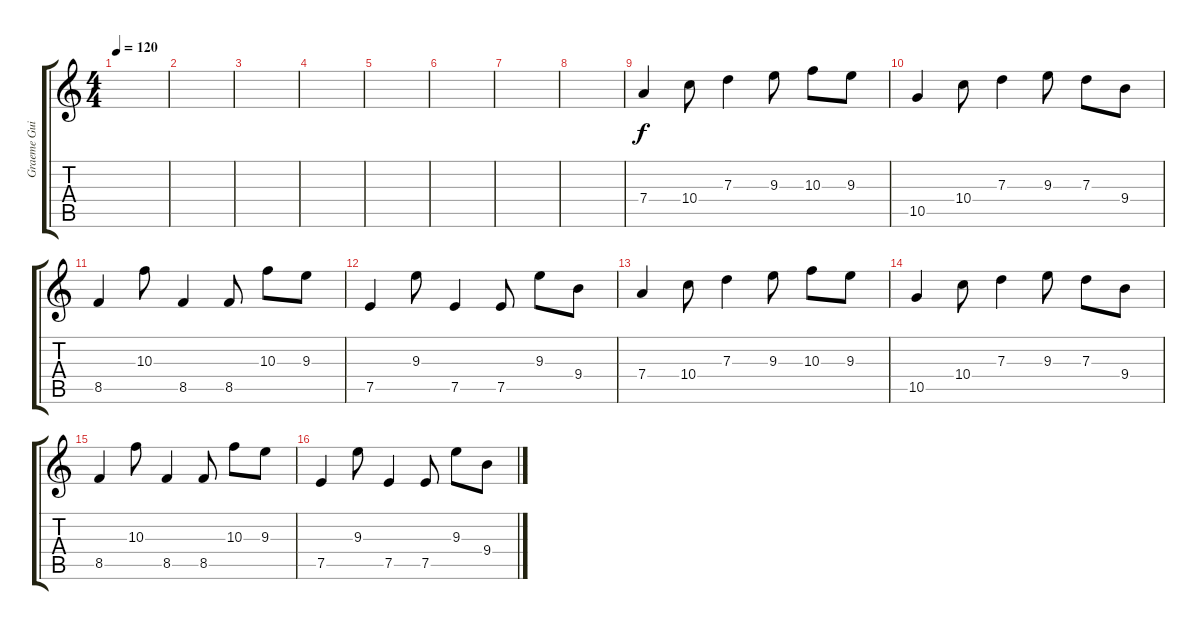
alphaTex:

\track ("Graeme Guitar" "Graeme Gui") {instrument distortionguitar}
\staff {score tabs}
\tuning (E4 B3 G3 D3 A2 E2) {hide}
\ts (4 4)
\tempo 120
\clef g2
\ks c
|
|
|
|
|
|
|
|
7.4.4 10.4.8 7.3.4 9.3.8 10.3.8 9.3.8 |
10.5.4 10.4.8 7.3.4 9.3.8 7.3.8 9.4.8 |
8.5.4 10.3.8 8.5.4 8.5.8 10.3.8 9.3.8 |
7.5.4 9.3.8 7.5.4 7.5.8 9.3.8 9.4.8 |
7.4.4 10.4.8 7.3.4 9.3.8 10.3.8 9.3.8 |
10.5.4 10.4.8 7.3.4 9.3.8 7.3.8 9.4.8 |
8.5.4 10.3.8 8.5.4 8.5.8 10.3.8 9.3.8 |
7.5.4 9.3.8 7.5.4 7.5.8 9.3.8 9.4.8
